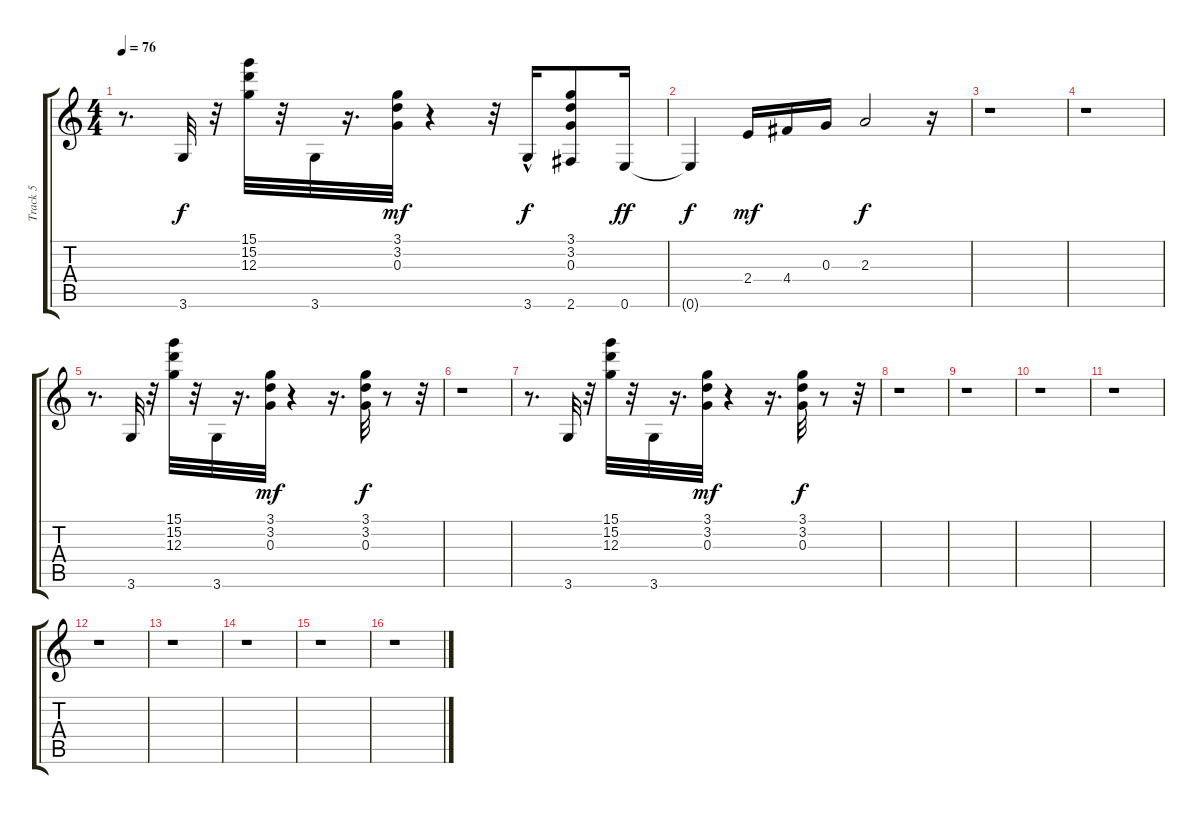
\track ("Track 5" "Track 5") {instrument distortionguitar}
\staff {score tabs}
\tuning (E4 B3 G3 D3 A2 E2) {hide}
\ts (4 4)
\tempo 76
\clef g2
\ks c
r.8{d dy f} 3.6.32 r.32 (15.1 15.2 12.3).32 r.32 3.6.32 r.16{d} (3.1 3.2 0.3).32{dy mf} r.4 r.32 3.6{hac}.16{dy f} (3.1 3.2 0.3 2.6).8 0.6.16{dy ff} |
0.6{t}.4{dy f} 2.4.16{dy mf} 4.4.16 0.3.16 2.3.2{dy f} r.16 |
r.1 |
r.1 |
r.8{d} 3.6.32 r.32 (15.1 15.2 12.3).32 r.32 3.6.32 r.16{d} (3.1 3.2 0.3).32{dy mf} r.4 r.16{d} (3.1 3.2 0.3).32{dy f} r.8 r.32 |
r.1 |
r.8{d} 3.6.32 r.32 (15.1 15.2 12.3).32 r.32 3.6.32 r.16{d} (3.1 3.2 0.3).32{dy mf} r.4 r.16{d} (3.1 3.2 0.3).32{dy f} r.8 r.32 |
r.1 |
r.1 |
r.1 |
r.1 |
r.1 |
r.1 |
r.1 |
r.1 |
r.1
